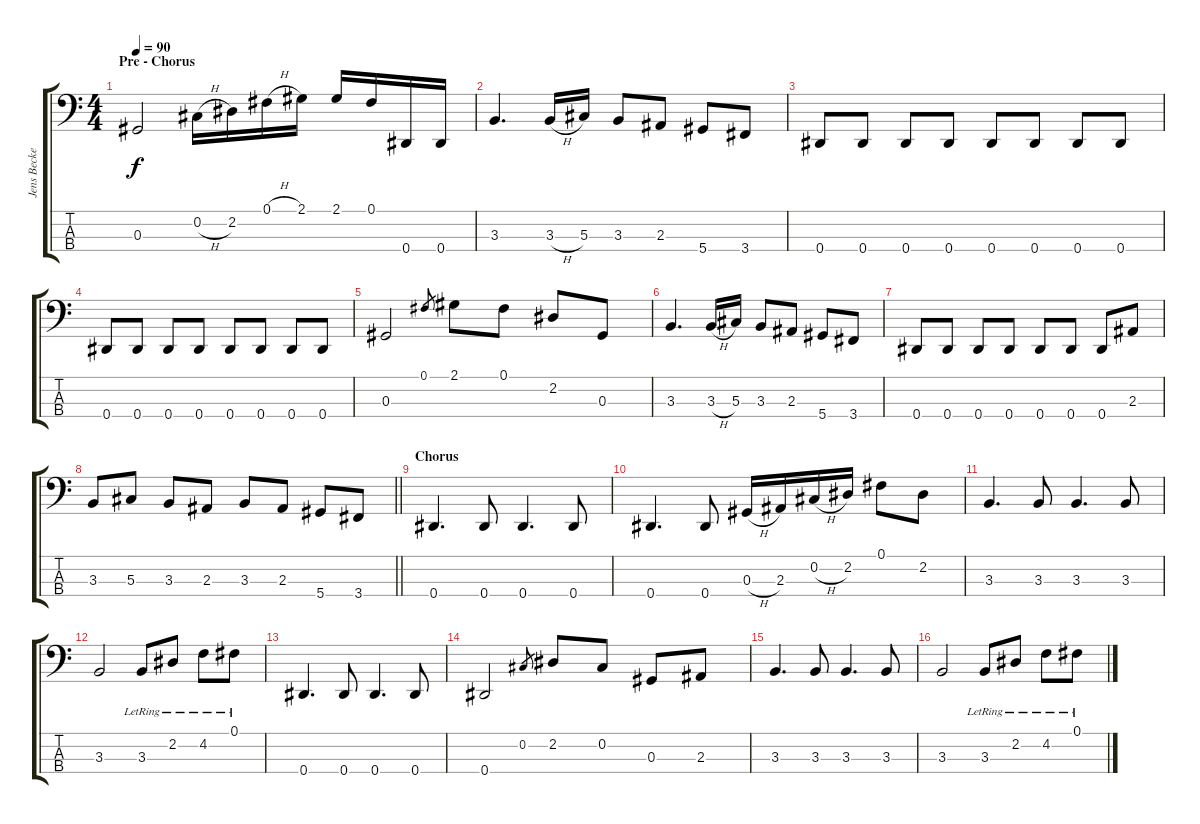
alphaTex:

\track ("Jens Becker" "Jens Becke") {instrument electricbasspick}
\staff {score tabs}
\tuning (Gb2 Db2 Ab1 Eb1) {hide}
\ts (4 4)
\section ("" "Pre - Chorus")
\tempo 90
\clef f4
\ks c
0.3.2{dy f} 0.2{h}.16 2.2.16 0.1{h}.16 2.1.16 2.1.16 0.1.16 0.4.16 0.4.16 |
3.3.4{d} 3.3{h}.16 5.3.16 3.3.8 2.3.8 5.4.8 3.4.8 |
0.4.8 0.4.8 0.4.8 0.4.8 0.4.8 0.4.8 0.4.8 0.4.8 |
0.4.8 0.4.8 0.4.8 0.4.8 0.4.8 0.4.8 0.4.8 0.4.8 |
0.3.2 0.1.8{gr} 2.1.8 0.1.8 2.2.8 0.3.8 |
3.3.4{d} 3.3{h}.16 5.3.16 3.3.8 2.3.8 5.4.8 3.4.8 |
0.4.8 0.4.8 0.4.8 0.4.8 0.4.8 0.4.8 0.4.8 2.3.8 |
\barLineRight lightlight
3.3.8 5.3.8 3.3.8 2.3.8 3.3.8 2.3.8 5.4.8 3.4.8 |
\section ("" "Chorus")
0.4.4{d} 0.4.8 0.4.4{d} 0.4.8 |
0.4.4{d} 0.4.8 0.3{h}.16 2.3.16 0.2{h}.16 2.2.16 0.1.8 2.2.8 |
3.3.4{d} 3.3.8 3.3.4{d} 3.3.8 |
3.3.2 3.3{lr}.8 2.2{lr}.8 4.2{lr}.8 0.1{lr}.8 |
0.4.4{d} 0.4.8 0.4.4{d} 0.4.8 |
0.4.2 0.2.8{gr} 2.2.8 0.2.8 0.3.8 2.3.8 |
3.3.4{d} 3.3.8 3.3.4{d} 3.3.8 |
3.3.2 3.3{lr}.8 2.2{lr}.8 4.2{lr}.8 0.1{lr}.8
